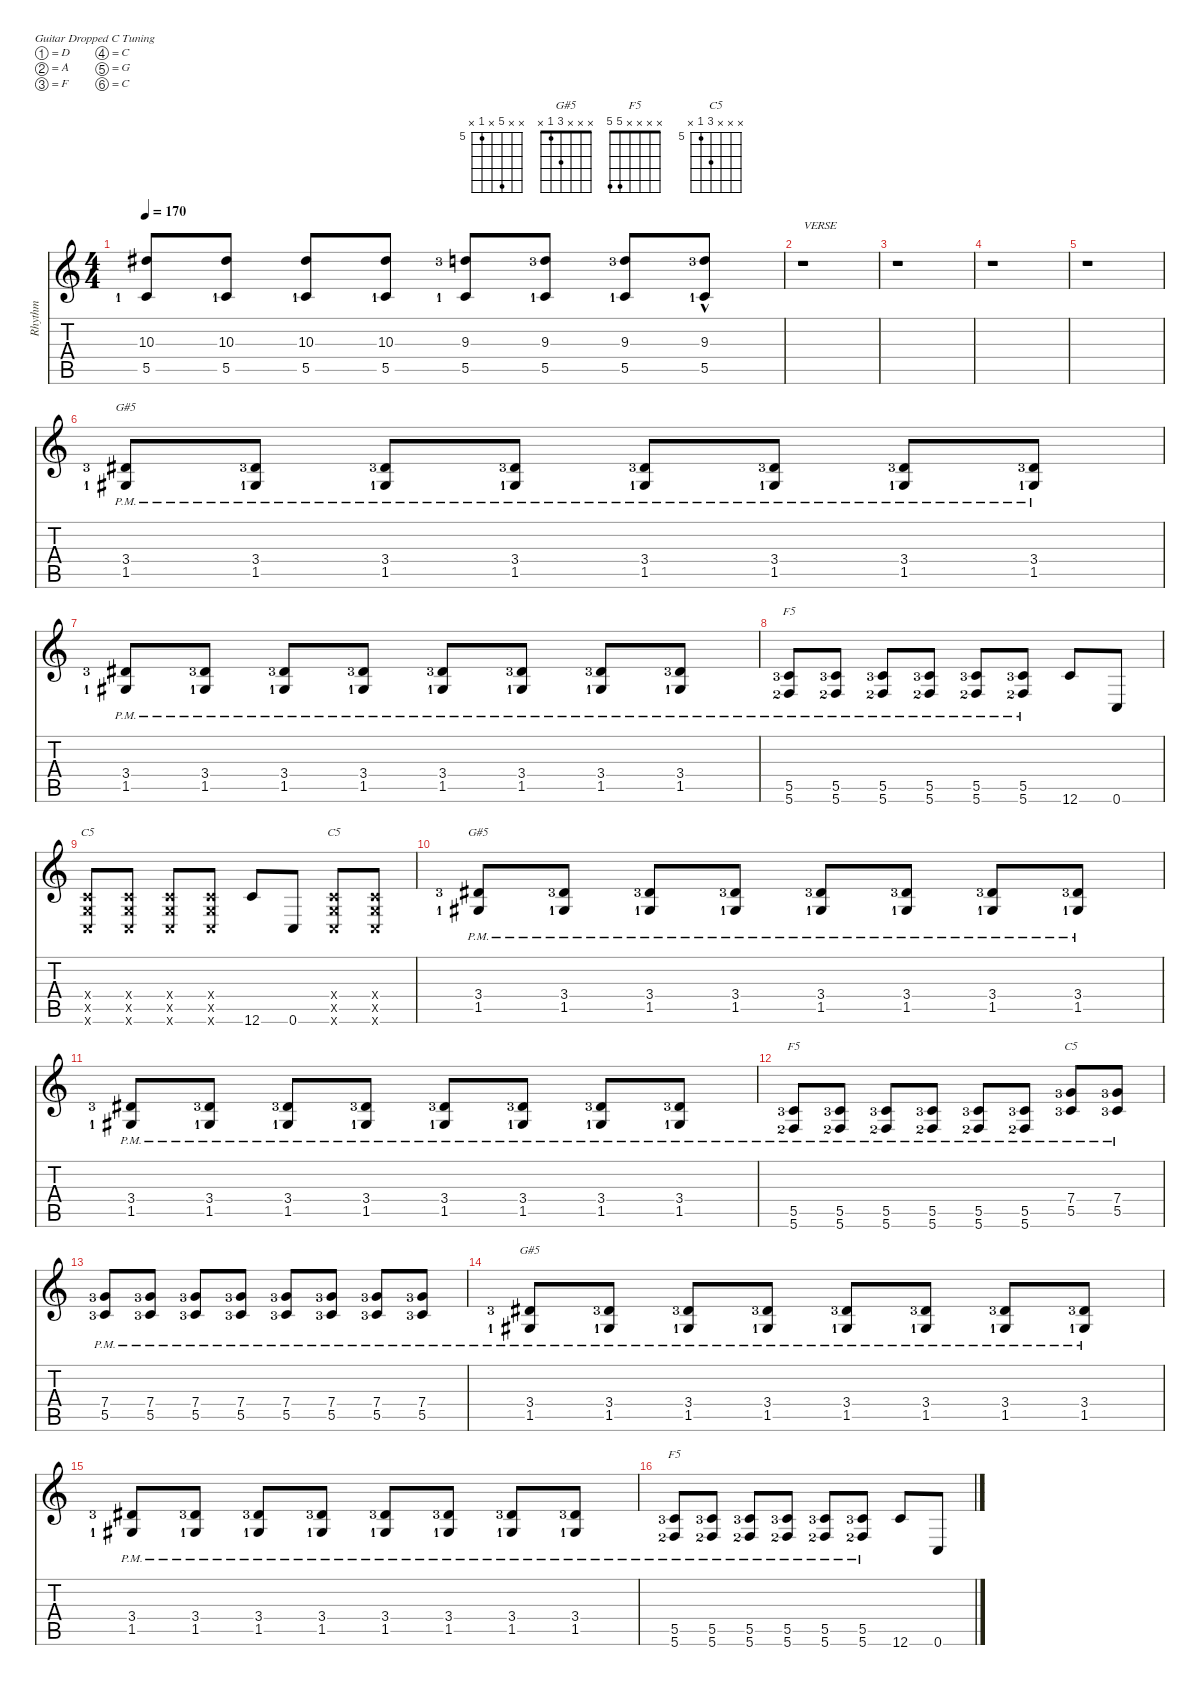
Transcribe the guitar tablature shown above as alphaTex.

\hideDynamics
\bracketExtendMode nobrackets
\otherSystemsTrackNameOrientation horizontal
\track ("Rhythm" "Rhythm") {instrument overdrivenguitar}
\staff {score tabs}
\tuning (D4 A3 F3 C3 G2 C2)
\chord (" " x x 9 x 5 x) {firstfret 5}
\chord ("G#5" x x x 3 1 x)
\chord ("F5" x x x x 5 5)
\chord ("C5" x x x 0 0 0)
\chord ("C5" x x x 7 5 x) {firstfret 5}
\ts (4 4)
\tempo 170
\clef g2
\ks c
(5.5{lf 2} 10.3{acc #}).8{dy mf beam Up} (5.5{lf 2} 10.3{acc #}).8{beam Up} (5.5{lf 2} 10.3{acc #}).8{beam Up} (5.5{lf 2} 10.3{acc #}).8{beam Up} (5.5{lf 2} 9.3{lf 4}).8{ch " " beam Up} (5.5{lf 2} 9.3{lf 4}).8{beam Up} (5.5{lf 2} 9.3{lf 4}).8{beam Up} (5.5{hac lf 2} 9.3{hac lf 4}).8{beam Up} |
r.1{txt "VERSE" beam Down} |
r.1{beam Down} |
r.1{beam Down} |
r.1{beam Down} |
(1.5{pm lf 2 acc #} 3.4{pm lf 4 acc #}).8{ch "G#5" beam Up} (1.5{pm lf 2 acc #} 3.4{pm lf 4 acc #}).8{beam Up} (1.5{pm lf 2 acc #} 3.4{pm lf 4 acc #}).8{beam Up} (1.5{pm lf 2 acc #} 3.4{pm lf 4 acc #}).8{beam Up} (1.5{pm lf 2 acc #} 3.4{pm lf 4 acc #}).8{beam Up} (1.5{pm lf 2 acc #} 3.4{pm lf 4 acc #}).8{beam Up} (1.5{pm lf 2 acc #} 3.4{pm lf 4 acc #}).8{beam Up} (1.5{pm lf 2 acc #} 3.4{pm lf 4 acc #}).8{beam Up} |
(1.5{pm lf 2 acc #} 3.4{pm lf 4 acc #}).8{beam Up} (1.5{pm lf 2 acc #} 3.4{pm lf 4 acc #}).8{beam Up} (1.5{pm lf 2 acc #} 3.4{pm lf 4 acc #}).8{beam Up} (1.5{pm lf 2 acc #} 3.4{pm lf 4 acc #}).8{beam Up} (1.5{pm lf 2 acc #} 3.4{pm lf 4 acc #}).8{beam Up} (1.5{pm lf 2 acc #} 3.4{pm lf 4 acc #}).8{beam Up} (1.5{pm lf 2 acc #} 3.4{pm lf 4 acc #}).8{beam Up} (1.5{pm lf 2 acc #} 3.4{pm lf 4 acc #}).8{beam Up} |
(5.6{pm lf 3} 5.5{pm lf 4}).8{ch "F5" beam Up} (5.6{pm lf 3} 5.5{pm lf 4}).8{beam Up} (5.6{pm lf 3} 5.5{pm lf 4}).8{beam Up} (5.6{pm lf 3} 5.5{pm lf 4}).8{beam Up} (5.6{pm lf 3} 5.5{pm lf 4}).8{beam Up} (5.6{pm lf 3} 5.5{pm lf 4}).8{beam Up} 12.6.8{beam Up} 0.6.8{beam Up} |
(0.6{x} 0.5{x} 0.4{x}).8{ch "C5" beam Up} (0.6{x} 0.5{x} 0.4{x}).8{beam Up} (0.6{x} 0.5{x} 0.4{x}).8{beam Up} (0.6{x} 0.5{x} 0.4{x}).8{beam Up} 12.6.8{beam Up} 0.6.8{beam Up} (0.6{x} 0.5{x} 0.4{x}).8{ch "C5" beam Up} (0.6{x} 0.5{x} 0.4{x}).8{beam Up} |
(1.5{pm lf 2 acc #} 3.4{pm lf 4 acc #}).8{ch "G#5" beam Up} (1.5{pm lf 2 acc #} 3.4{pm lf 4 acc #}).8{beam Up} (1.5{pm lf 2 acc #} 3.4{pm lf 4 acc #}).8{beam Up} (1.5{pm lf 2 acc #} 3.4{pm lf 4 acc #}).8{beam Up} (1.5{pm lf 2 acc #} 3.4{pm lf 4 acc #}).8{beam Up} (1.5{pm lf 2 acc #} 3.4{pm lf 4 acc #}).8{beam Up} (1.5{pm lf 2 acc #} 3.4{pm lf 4 acc #}).8{beam Up} (1.5{pm lf 2 acc #} 3.4{pm lf 4 acc #}).8{beam Up} |
(1.5{pm lf 2 acc #} 3.4{pm lf 4 acc #}).8{beam Up} (1.5{pm lf 2 acc #} 3.4{pm lf 4 acc #}).8{beam Up} (1.5{pm lf 2 acc #} 3.4{pm lf 4 acc #}).8{beam Up} (1.5{pm lf 2 acc #} 3.4{pm lf 4 acc #}).8{beam Up} (1.5{pm lf 2 acc #} 3.4{pm lf 4 acc #}).8{beam Up} (1.5{pm lf 2 acc #} 3.4{pm lf 4 acc #}).8{beam Up} (1.5{pm lf 2 acc #} 3.4{pm lf 4 acc #}).8{beam Up} (1.5{pm lf 2 acc #} 3.4{pm lf 4 acc #}).8{beam Up} |
(5.6{pm lf 3} 5.5{pm lf 4}).8{ch "F5" beam Up} (5.6{pm lf 3} 5.5{pm lf 4}).8{beam Up} (5.6{pm lf 3} 5.5{pm lf 4}).8{beam Up} (5.6{pm lf 3} 5.5{pm lf 4}).8{beam Up} (5.6{pm lf 3} 5.5{pm lf 4}).8{beam Up} (5.6{pm lf 3} 5.5{pm lf 4}).8{beam Up} (5.5{pm lf 4} 7.4{pm lf 4}).8{ch "C5" beam Up} (5.5{pm lf 4} 7.4{pm lf 4}).8{beam Up} |
(5.5{pm lf 4} 7.4{pm lf 4}).8{beam Up} (5.5{pm lf 4} 7.4{pm lf 4}).8{beam Up} (5.5{pm lf 4} 7.4{pm lf 4}).8{beam Up} (5.5{pm lf 4} 7.4{pm lf 4}).8{beam Up} (5.5{pm lf 4} 7.4{pm lf 4}).8{beam Up} (5.5{pm lf 4} 7.4{pm lf 4}).8{beam Up} (5.5{pm lf 4} 7.4{pm lf 4}).8{beam Up} (5.5{pm lf 4} 7.4{pm lf 4}).8{beam Up} |
(1.5{pm lf 2 acc #} 3.4{pm lf 4 acc #}).8{ch "G#5" beam Up} (1.5{pm lf 2 acc #} 3.4{pm lf 4 acc #}).8{beam Up} (1.5{pm lf 2 acc #} 3.4{pm lf 4 acc #}).8{beam Up} (1.5{pm lf 2 acc #} 3.4{pm lf 4 acc #}).8{beam Up} (1.5{pm lf 2 acc #} 3.4{pm lf 4 acc #}).8{beam Up} (1.5{pm lf 2 acc #} 3.4{pm lf 4 acc #}).8{beam Up} (1.5{pm lf 2 acc #} 3.4{pm lf 4 acc #}).8{beam Up} (1.5{pm lf 2 acc #} 3.4{pm lf 4 acc #}).8{beam Up} |
(1.5{pm lf 2 acc #} 3.4{pm lf 4 acc #}).8{beam Up} (1.5{pm lf 2 acc #} 3.4{pm lf 4 acc #}).8{beam Up} (1.5{pm lf 2 acc #} 3.4{pm lf 4 acc #}).8{beam Up} (1.5{pm lf 2 acc #} 3.4{pm lf 4 acc #}).8{beam Up} (1.5{pm lf 2 acc #} 3.4{pm lf 4 acc #}).8{beam Up} (1.5{pm lf 2 acc #} 3.4{pm lf 4 acc #}).8{beam Up} (1.5{pm lf 2 acc #} 3.4{pm lf 4 acc #}).8{beam Up} (1.5{pm lf 2 acc #} 3.4{pm lf 4 acc #}).8{beam Up} |
(5.6{pm lf 3} 5.5{pm lf 4}).8{ch "F5" beam Up} (5.6{pm lf 3} 5.5{pm lf 4}).8{beam Up} (5.6{pm lf 3} 5.5{pm lf 4}).8{beam Up} (5.6{pm lf 3} 5.5{pm lf 4}).8{beam Up} (5.6{pm lf 3} 5.5{pm lf 4}).8{beam Up} (5.6{pm lf 3} 5.5{pm lf 4}).8{beam Up} 12.6.8{beam Up} 0.6.8{beam Up}
